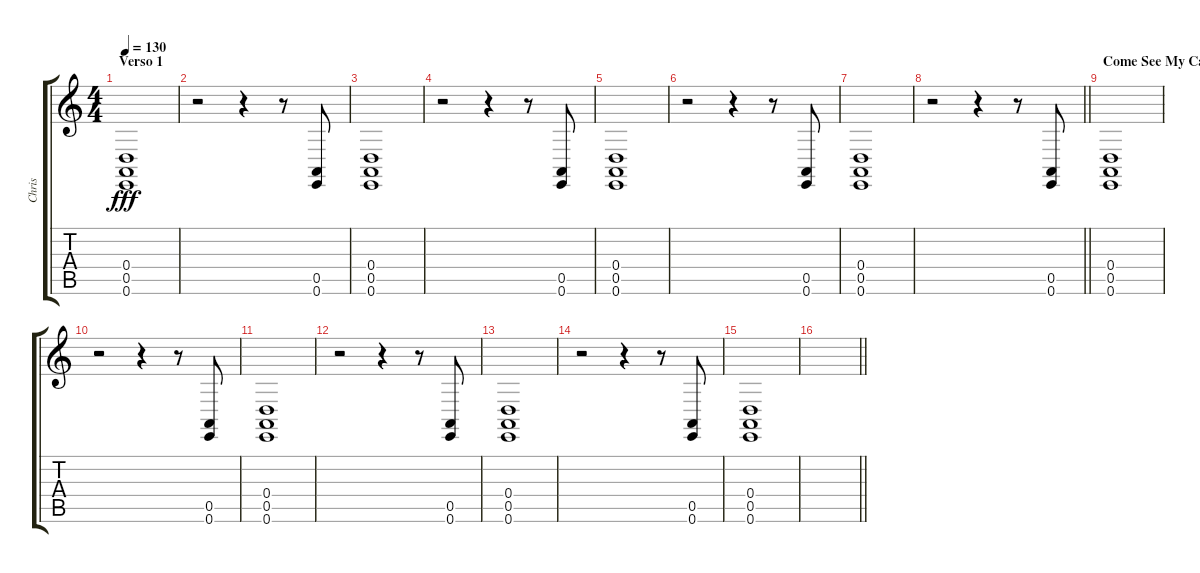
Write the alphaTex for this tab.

\track ("Chris" "Chris") {instrument melodictom}
\staff {score tabs}
\tuning (E4 B3 G3 D3 A2 E2) {hide}
\ts (4 4)
\section ("" "Verso 1")
\tempo 130
\clef g2
\ks c
(0.4 0.5 0.6).1{dy fff} |
r.2 r.4 r.8 (0.5 0.6).8 |
(0.4 0.5 0.6).1 |
r.2 r.4 r.8 (0.5 0.6).8 |
(0.4 0.5 0.6).1 |
r.2 r.4 r.8 (0.5 0.6).8 |
(0.4 0.5 0.6).1 |
\barLineRight lightlight
r.2 r.4 r.8 (0.5 0.6).8 |
\section ("" "Come See My Cage...")
(0.4 0.5 0.6).1 |
r.2 r.4 r.8 (0.5 0.6).8 |
(0.4 0.5 0.6).1 |
r.2 r.4 r.8 (0.5 0.6).8 |
(0.4 0.5 0.6).1 |
r.2 r.4 r.8 (0.5 0.6).8 |
(0.4 0.5 0.6).1 |
\barLineRight lightlight
